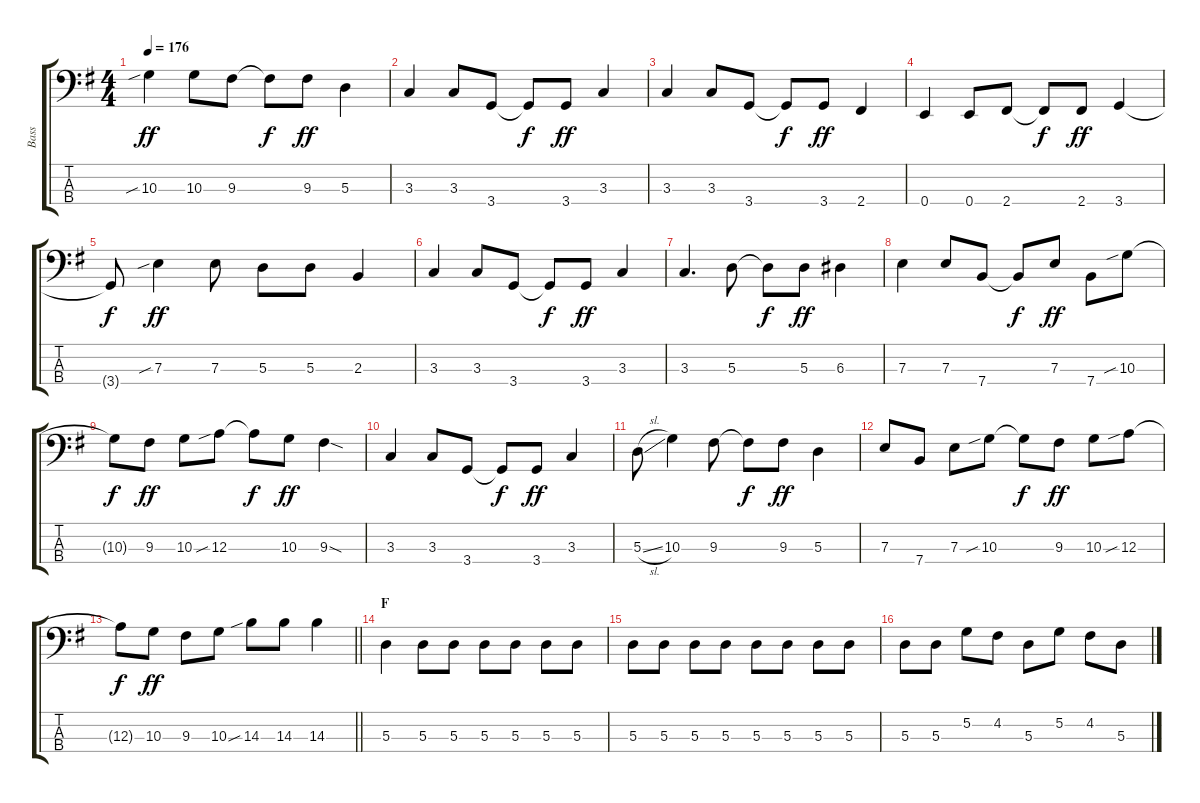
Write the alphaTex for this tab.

\track ("Bass" "Bass") {instrument electricbasspick}
\staff {score tabs}
\tuning (G2 D2 A1 E1) {hide}
\ts (4 4)
\tempo 176
\clef f4
\ks g
10.3{sib}.4{dy ff} 10.3.8 9.3.8 9.3{t}.8{dy f} 9.3.8{dy ff} 5.3.4 |
3.3.4 3.3.8 3.4.8 3.4{t}.8{dy f} 3.4.8{dy ff} 3.3.4 |
3.3.4 3.3.8 3.4.8 3.4{t}.8{dy f} 3.4.8{dy ff} 2.4.4 |
0.4.4 0.4.8 2.4.8 2.4{t}.8{dy f} 2.4.8{dy ff} 3.4.4 |
3.4{t}.8{dy f} 7.3{sib}.4{dy ff} 7.3.8 5.3.8 5.3.8 2.3.4 |
3.3.4 3.3.8 3.4.8 3.4{t}.8{dy f} 3.4.8{dy ff} 3.3.4 |
3.3.4{d} 5.3.8 5.3{t}.8{dy f} 5.3.8{dy ff} 6.3.4 |
7.3.4 7.3.8 7.4.8 7.4{t}.8{dy f} 7.3.8{dy ff} 7.4.8 10.3{sib}.8 |
10.3{t}.8{dy f} 9.3.8{dy ff} 10.3.8 12.3{sib}.8 12.3{t}.8{dy f} 10.3.8{dy ff} 9.3{sod}.4 |
3.3.4 3.3.8 3.4.8 3.4{t}.8{dy f} 3.4.8{dy ff} 3.3.4 |
5.3{sl}.8 10.3.4 9.3.8 9.3{t}.8{dy f} 9.3.8{dy ff} 5.3.4 |
7.3.8 7.4.8 7.3.8 10.3{sib}.8 10.3{t}.8{dy f} 9.3.8{dy ff} 10.3.8 12.3{sib}.8 |
\barLineRight lightlight
12.3{t}.8{dy f} 10.3.8{dy ff} 9.3.8 10.3.8 14.3{sib}.8 14.3.8 14.3.4 |
\section ("" "F")
5.3.4 5.3.8 5.3.8 5.3.8 5.3.8 5.3.8 5.3.8 |
5.3.8 5.3.8 5.3.8 5.3.8 5.3.8 5.3.8 5.3.8 5.3.8 |
5.3.8 5.3.8 5.2.8 4.2.8 5.3.8 5.2.8 4.2.8 5.3.8
